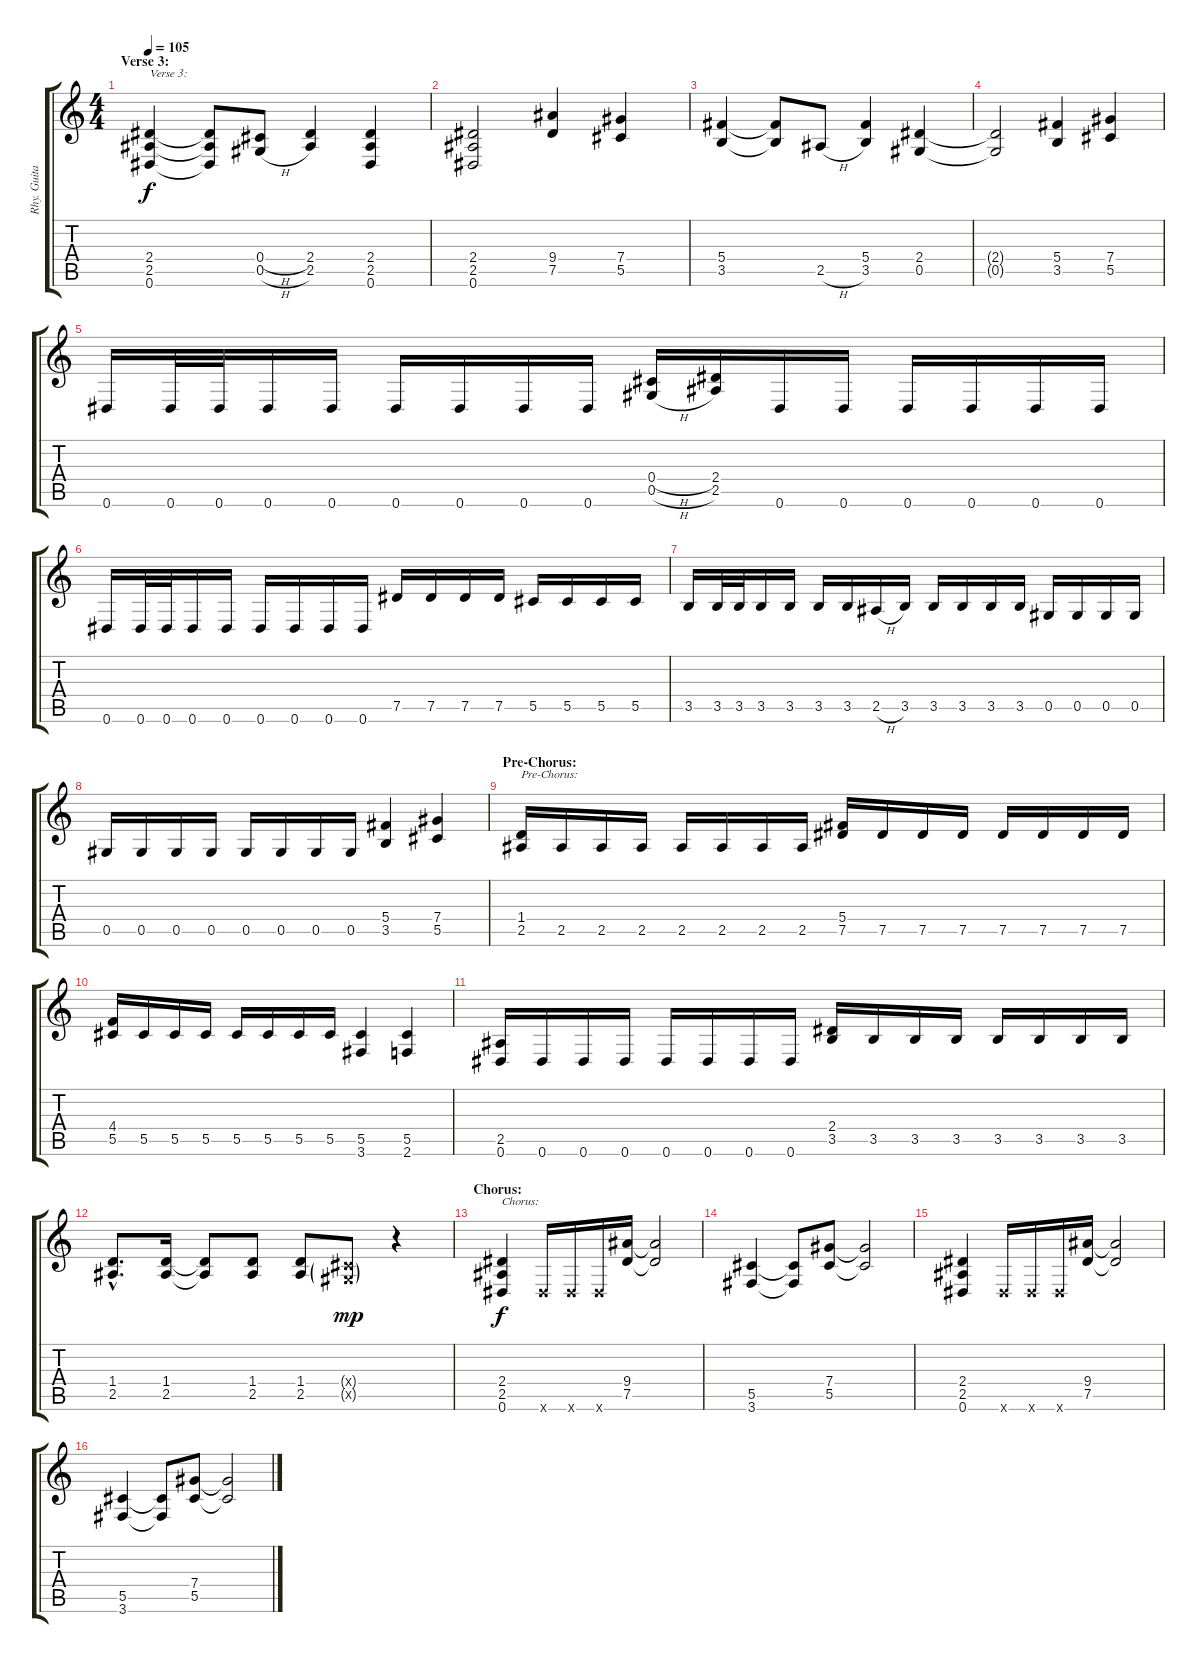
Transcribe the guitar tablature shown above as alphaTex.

\track ("Rhy. Guitar 2" "Rhy. Guita") {instrument distortionguitar}
\staff {score tabs}
\tuning (Eb4 Bb3 Gb3 Db3 Ab2 Eb2) {hide}
\ts (4 4)
\section ("" "Verse 3:")
\tempo 105
\clef g2
\ks c
(2.4 2.5 0.6).4{txt "Verse 3:" dy f} (2.4{t} 2.5{t} 0.6{t}).8 (0.4{h} 0.5{h}).8 (2.4 2.5).4 (2.4 2.5 0.6).4 |
(2.4 2.5 0.6).2 (9.4 7.5).4 (7.4 5.5).4 |
(5.4 3.5).4 (5.4{t} 3.5{t}).8 2.5{h}.8 (5.4 3.5).4 (2.4 0.5).4 |
(2.4{t} 0.5{t}).2 (5.4 3.5).4 (7.4 5.5).4 |
0.6.16 0.6.32 0.6.32 0.6.16 0.6.16 0.6.16 0.6.16 0.6.16 0.6.16 (0.4{h} 0.5{h}).16 (2.4 2.5).16 0.6.16 0.6.16 0.6.16 0.6.16 0.6.16 0.6.16 |
0.6.16 0.6.32 0.6.32 0.6.16 0.6.16 0.6.16 0.6.16 0.6.16 0.6.16 7.5.16 7.5.16 7.5.16 7.5.16 5.5.16 5.5.16 5.5.16 5.5.16 |
3.5.16 3.5.32 3.5.32 3.5.16 3.5.16 3.5.16 3.5.16 2.5{h}.16 3.5.16 3.5.16 3.5.16 3.5.16 3.5.16 0.5.16 0.5.16 0.5.16 0.5.16 |
0.5.16 0.5.16 0.5.16 0.5.16 0.5.16 0.5.16 0.5.16 0.5.16 (5.4 3.5).4 (7.4 5.5).4 |
\section ("" "Pre-Chorus:")
(1.4 2.5).16{txt "Pre-Chorus:"} 2.5.16 2.5.16 2.5.16 2.5.16 2.5.16 2.5.16 2.5.16 (5.4 7.5).16 7.5.16 7.5.16 7.5.16 7.5.16 7.5.16 7.5.16 7.5.16 |
(4.4 5.5).16 5.5.16 5.5.16 5.5.16 5.5.16 5.5.16 5.5.16 5.5.16 (5.5 3.6).4 (5.5 2.6).4 |
(2.5 0.6).16 0.6.16 0.6.16 0.6.16 0.6.16 0.6.16 0.6.16 0.6.16 (2.4 3.5).16 3.5.16 3.5.16 3.5.16 3.5.16 3.5.16 3.5.16 3.5.16 |
(1.4{hac} 2.5{hac}).8{d} (1.4 2.5).16 (1.4{t} 2.5{t}).8 (1.4 2.5).8 (1.4 2.5).8 (0.4{g x} 0.5{g x}).8{dy mp} r.4 |
\section ("" "Chorus:")
(2.4 2.5 0.6).4{txt "Chorus:" dy f} 0.6{x}.16 0.6{x}.16 0.6{x}.16 (9.4 7.5).16 (9.4{t} 7.5{t}).2 |
(5.5 3.6).4 (5.5{t} 3.6{t}).8 (7.4 5.5).8 (7.4{t} 5.5{t}).2 |
(2.4 2.5 0.6).4 0.6{x}.16 0.6{x}.16 0.6{x}.16 (9.4 7.5).16 (9.4{t} 7.5{t}).2 |
(5.5 3.6).4 (5.5{t} 3.6{t}).8 (7.4 5.5).8 (7.4{t} 5.5{t}).2
